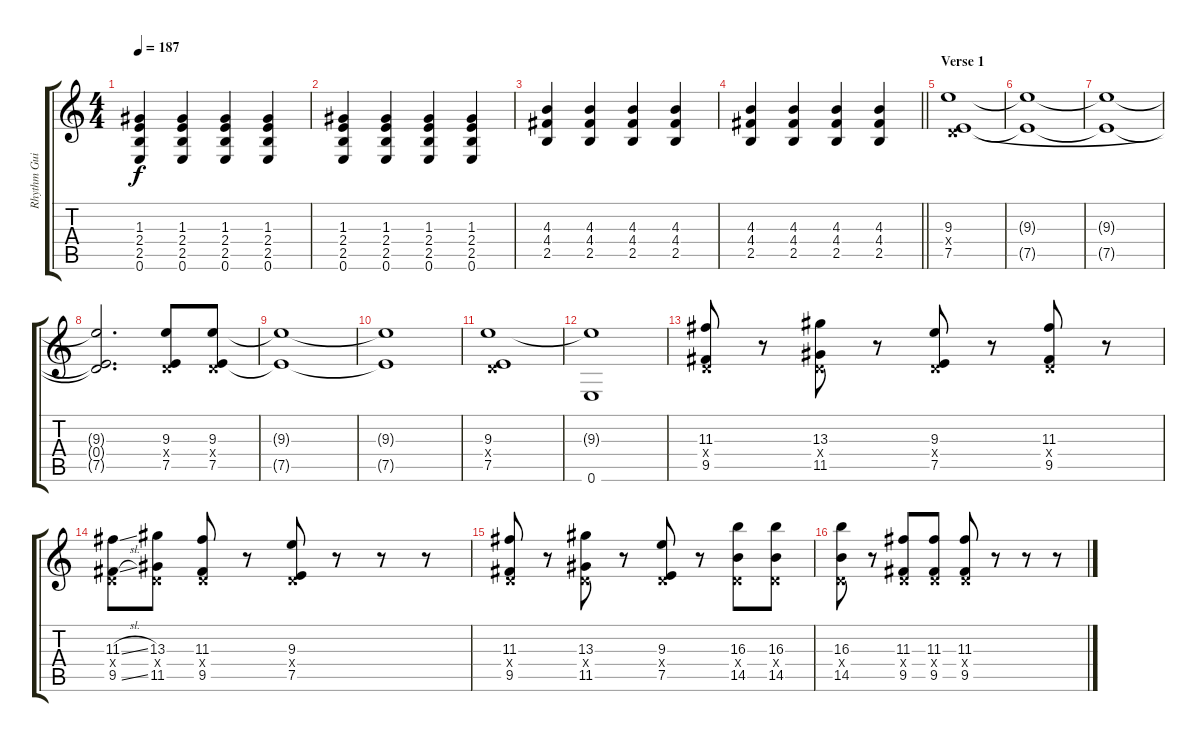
\track ("Rhythm Guitar" "Rhythm Gui") {instrument distortionguitar}
\staff {score tabs}
\tuning (E4 B3 G3 D3 A2 E2) {hide}
\ts (4 4)
\tempo 187
\clef g2
\ks c
(1.3 2.4 2.5 0.6).4{dy f} (1.3 2.4 2.5 0.6).4 (1.3 2.4 2.5 0.6).4 (1.3 2.4 2.5 0.6).4 |
(1.3 2.4 2.5 0.6).4 (1.3 2.4 2.5 0.6).4 (1.3 2.4 2.5 0.6).4 (1.3 2.4 2.5 0.6).4 |
(4.3 4.4 2.5).4 (4.3 4.4 2.5).4 (4.3 4.4 2.5).4 (4.3 4.4 2.5).4 |
\barLineRight lightlight
(4.3 4.4 2.5).4 (4.3 4.4 2.5).4 (4.3 4.4 2.5).4 (4.3 4.4 2.5).4 |
\section ("" "Verse 1")
(9.3 0.4{x} 7.5).1 |
(9.3{t} 7.5{t}).1 |
(9.3{t} 7.5{t}).1 |
(9.3{t} 0.4{t} 7.5{t}).2{d} (9.3 0.4{x} 7.5).8 (9.3 0.4{x} 7.5).8 |
(9.3{t} 7.5{t}).1 |
(9.3{t} 7.5{t}).1 |
(9.3 0.4{x} 7.5).1 |
(9.3{t} 0.6).1 |
(11.3 0.4{x} 9.5).8 r.8 (13.3 0.4{x} 11.5).8 r.8 (9.3 0.4{x} 7.5).8 r.8 (11.3 0.4{x} 9.5).8 r.8 |
(11.3{sl} 0.4{x} 9.5{sl}).8 (13.3 0.4{x} 11.5).8 (11.3 0.4{x} 9.5).8 r.8 (9.3 0.4{x} 7.5).8 r.8 r.8 r.8 |
(11.3 0.4{x} 9.5).8 r.8 (13.3 0.4{x} 11.5).8 r.8 (9.3 0.4{x} 7.5).8 r.8 (16.3 0.4{x} 14.5).8 (16.3 0.4{x} 14.5).8 |
(16.3 0.4{x} 14.5).8 r.8 (11.3 0.4{x} 9.5).8 (11.3 0.4{x} 9.5).8 (11.3 0.4{x} 9.5).8 r.8 r.8 r.8
